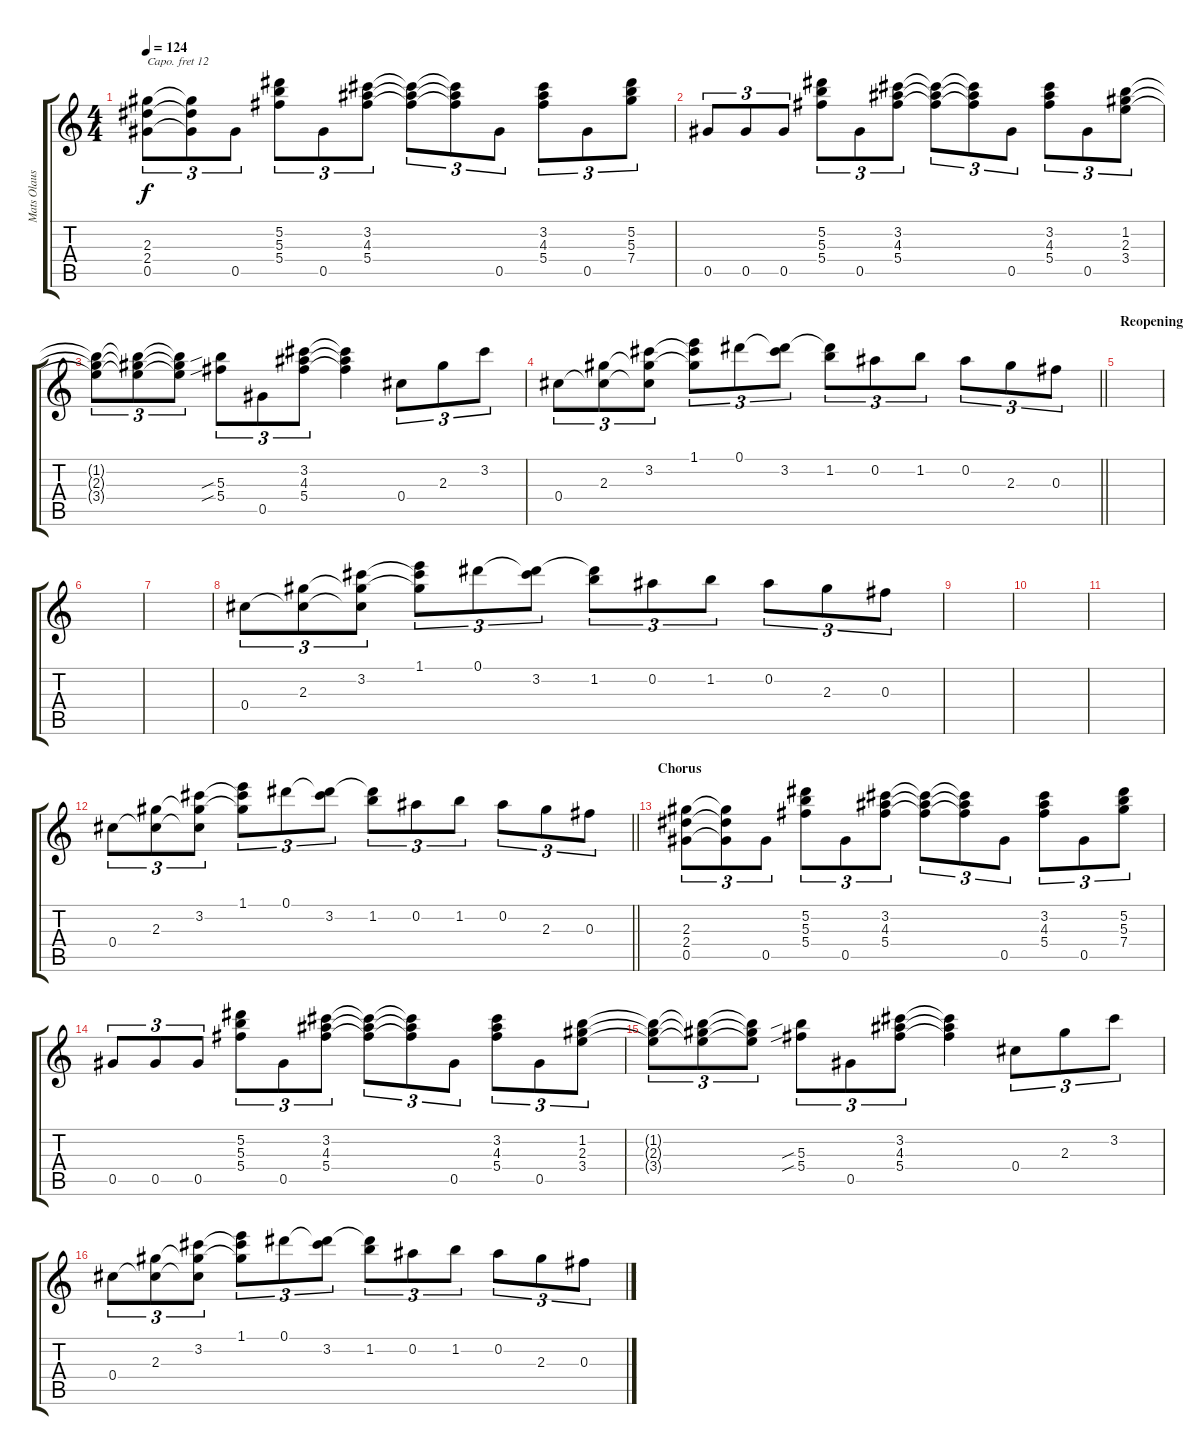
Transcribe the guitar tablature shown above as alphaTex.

\track ("Mats Olausson " "Mats Olaus") {instrument rockorgan}
\staff {score tabs}
\capo 12
\tuning (Eb5 Bb4 Gb4 Db4 Ab3 Eb3) {hide}
\ts (4 4)
\tempo 124
\clef g2
\ks c
(2.3 2.4 0.5).8{tu (3 2) dy f} (2.3{t} 2.4{t} 0.5{t}).8{tu (3 2)} 0.5.8{tu (3 2)} (5.2 5.3 5.4).8{tu (3 2)} 0.5.8{tu (3 2)} (3.2 4.3 5.4).8{tu (3 2)} (3.2{t} 4.3{t} 5.4{t}).8{tu (3 2)} (3.2{t} 4.3{t} 5.4{t}).8{tu (3 2)} 0.5.8{tu (3 2)} (3.2 4.3 5.4).8{tu (3 2)} 0.5.8{tu (3 2)} (5.2 5.3 7.4).8{tu (3 2)} |
0.5.8{tu (3 2)} 0.5.8{tu (3 2)} 0.5.8{tu (3 2)} (5.2 5.3 5.4).8{tu (3 2)} 0.5.8{tu (3 2)} (3.2 4.3 5.4).8{tu (3 2)} (3.2{t} 4.3{t} 5.4{t}).8{tu (3 2)} (3.2{t} 4.3{t} 5.4{t}).8{tu (3 2)} 0.5.8{tu (3 2)} (3.2 4.3 5.4).8{tu (3 2)} 0.5.8{tu (3 2)} (1.2 2.3 3.4).8{tu (3 2)} |
(1.2{t} 2.3{t} 3.4{t}).8{tu (3 2)} (1.2{t} 2.3{t} 3.4{t}).8{tu (3 2)} (1.2{t} 2.3{t} 3.4{t}).8{tu (3 2)} (5.3{sib} 5.4{sib}).8{tu (3 2)} 0.5.8{tu (3 2)} (3.2 4.3 5.4).8{tu (3 2)} (3.2{t} 4.3{t} 5.4{t}).4 0.4.8{tu (3 2)} 2.3.8{tu (3 2)} 3.2.8{tu (3 2)} |
\barLineRight lightlight
0.4.8{tu (3 2)} (2.3 0.4{t}).8{tu (3 2)} (3.2 2.3{t} 0.4{t}).8{tu (3 2)} (1.1 3.2{t} 2.3{t}).8{tu (3 2)} 0.1.8{tu (3 2)} (0.1{t} 3.2).8{tu (3 2)} (0.1{t} 1.2).8{tu (3 2)} 0.2.8{tu (3 2)} 1.2.8{tu (3 2)} 0.2.8{tu (3 2)} 2.3.8{tu (3 2)} 0.3.8{tu (3 2)} |
\section ("" "Reopening")
|
|
|
0.4.8{tu (3 2)} (2.3 0.4{t}).8{tu (3 2)} (3.2 2.3{t} 0.4{t}).8{tu (3 2)} (1.1 3.2{t} 2.3{t}).8{tu (3 2)} 0.1.8{tu (3 2)} (0.1{t} 3.2).8{tu (3 2)} (0.1{t} 1.2).8{tu (3 2)} 0.2.8{tu (3 2)} 1.2.8{tu (3 2)} 0.2.8{tu (3 2)} 2.3.8{tu (3 2)} 0.3.8{tu (3 2)} |
|
|
|
\barLineRight lightlight
0.4.8{tu (3 2)} (2.3 0.4{t}).8{tu (3 2)} (3.2 2.3{t} 0.4{t}).8{tu (3 2)} (1.1 3.2{t} 2.3{t}).8{tu (3 2)} 0.1.8{tu (3 2)} (0.1{t} 3.2).8{tu (3 2)} (0.1{t} 1.2).8{tu (3 2)} 0.2.8{tu (3 2)} 1.2.8{tu (3 2)} 0.2.8{tu (3 2)} 2.3.8{tu (3 2)} 0.3.8{tu (3 2)} |
\section ("" "Chorus")
(2.3 2.4 0.5).8{tu (3 2)} (2.3{t} 2.4{t} 0.5{t}).8{tu (3 2)} 0.5.8{tu (3 2)} (5.2 5.3 5.4).8{tu (3 2)} 0.5.8{tu (3 2)} (3.2 4.3 5.4).8{tu (3 2)} (3.2{t} 4.3{t} 5.4{t}).8{tu (3 2)} (3.2{t} 4.3{t} 5.4{t}).8{tu (3 2)} 0.5.8{tu (3 2)} (3.2 4.3 5.4).8{tu (3 2)} 0.5.8{tu (3 2)} (5.2 5.3 7.4).8{tu (3 2)} |
0.5.8{tu (3 2)} 0.5.8{tu (3 2)} 0.5.8{tu (3 2)} (5.2 5.3 5.4).8{tu (3 2)} 0.5.8{tu (3 2)} (3.2 4.3 5.4).8{tu (3 2)} (3.2{t} 4.3{t} 5.4{t}).8{tu (3 2)} (3.2{t} 4.3{t} 5.4{t}).8{tu (3 2)} 0.5.8{tu (3 2)} (3.2 4.3 5.4).8{tu (3 2)} 0.5.8{tu (3 2)} (1.2 2.3 3.4).8{tu (3 2)} |
(1.2{t} 2.3{t} 3.4{t}).8{tu (3 2)} (1.2{t} 2.3{t} 3.4{t}).8{tu (3 2)} (1.2{t} 2.3{t} 3.4{t}).8{tu (3 2)} (5.3{sib} 5.4{sib}).8{tu (3 2)} 0.5.8{tu (3 2)} (3.2 4.3 5.4).8{tu (3 2)} (3.2{t} 4.3{t} 5.4{t}).4 0.4.8{tu (3 2)} 2.3.8{tu (3 2)} 3.2.8{tu (3 2)} |
0.4.8{tu (3 2)} (2.3 0.4{t}).8{tu (3 2)} (3.2 2.3{t} 0.4{t}).8{tu (3 2)} (1.1 3.2{t} 2.3{t}).8{tu (3 2)} 0.1.8{tu (3 2)} (0.1{t} 3.2).8{tu (3 2)} (0.1{t} 1.2).8{tu (3 2)} 0.2.8{tu (3 2)} 1.2.8{tu (3 2)} 0.2.8{tu (3 2)} 2.3.8{tu (3 2)} 0.3.8{tu (3 2)}
